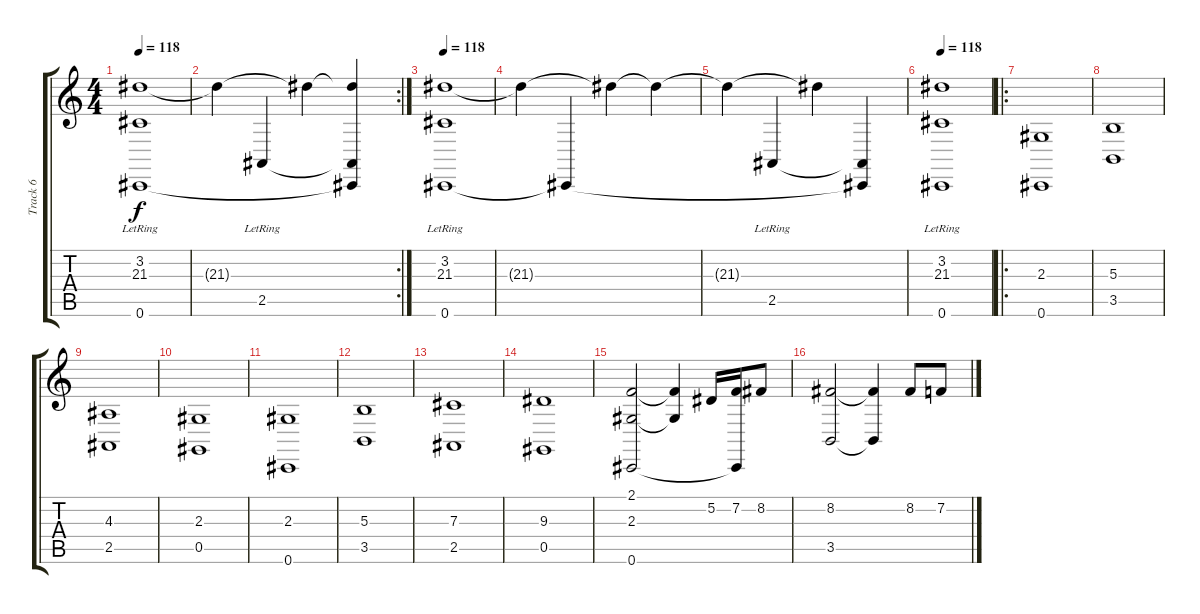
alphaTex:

\track ("Track 6" "Track 6") {instrument synthstrings1}
\staff {score tabs}
\tuning (Eb4 Bb3 Gb3 Db3 Ab2 Db2) {hide}
\ts (4 4)
\tempo 118
\tempo 80
\tempo 118
\clef g2
\ks c
(3.2{lr} 21.3{lr} 0.6{lr}).1{dy f volume 8 balance 16 instrument seashore} |
\rc 2
21.3{t}.4 2.5{lr}.4{balance 16} 21.3{t}.4 (21.3{t} 2.5{t} 0.6{t}).4 |
\tempo 118
(3.2{lr} 21.3{lr} 0.6{lr}).1{balance 16} |
21.3{t}.4 0.6{t}.4 21.3{t}.4 21.3{t}.4 |
21.3{t}.4 2.5{lr}.4{balance 16} 21.3{t}.4 (2.5{t} 0.6{t}).4 |
\tempo 118
(3.2{lr} 21.3{lr} 0.6{lr}).1 |
\ro
(2.3 0.6).1{volume 14 balance 16 instrument synthstrings1} |
(5.3 3.5).1 |
(4.3 2.5).1 |
(2.3 0.5).1 |
(2.3 0.6).1 |
(5.3 3.5).1 |
(7.3 2.5).1 |
(9.3 0.5).1 |
(2.1 2.3 0.6).2 (2.1{t} 2.3{t}).4 5.2.16 (7.2 0.6{t}).16 8.2.8 |
(8.2 3.5).2 (8.2{t} 3.5{t}).4 8.2.8 7.2.8
